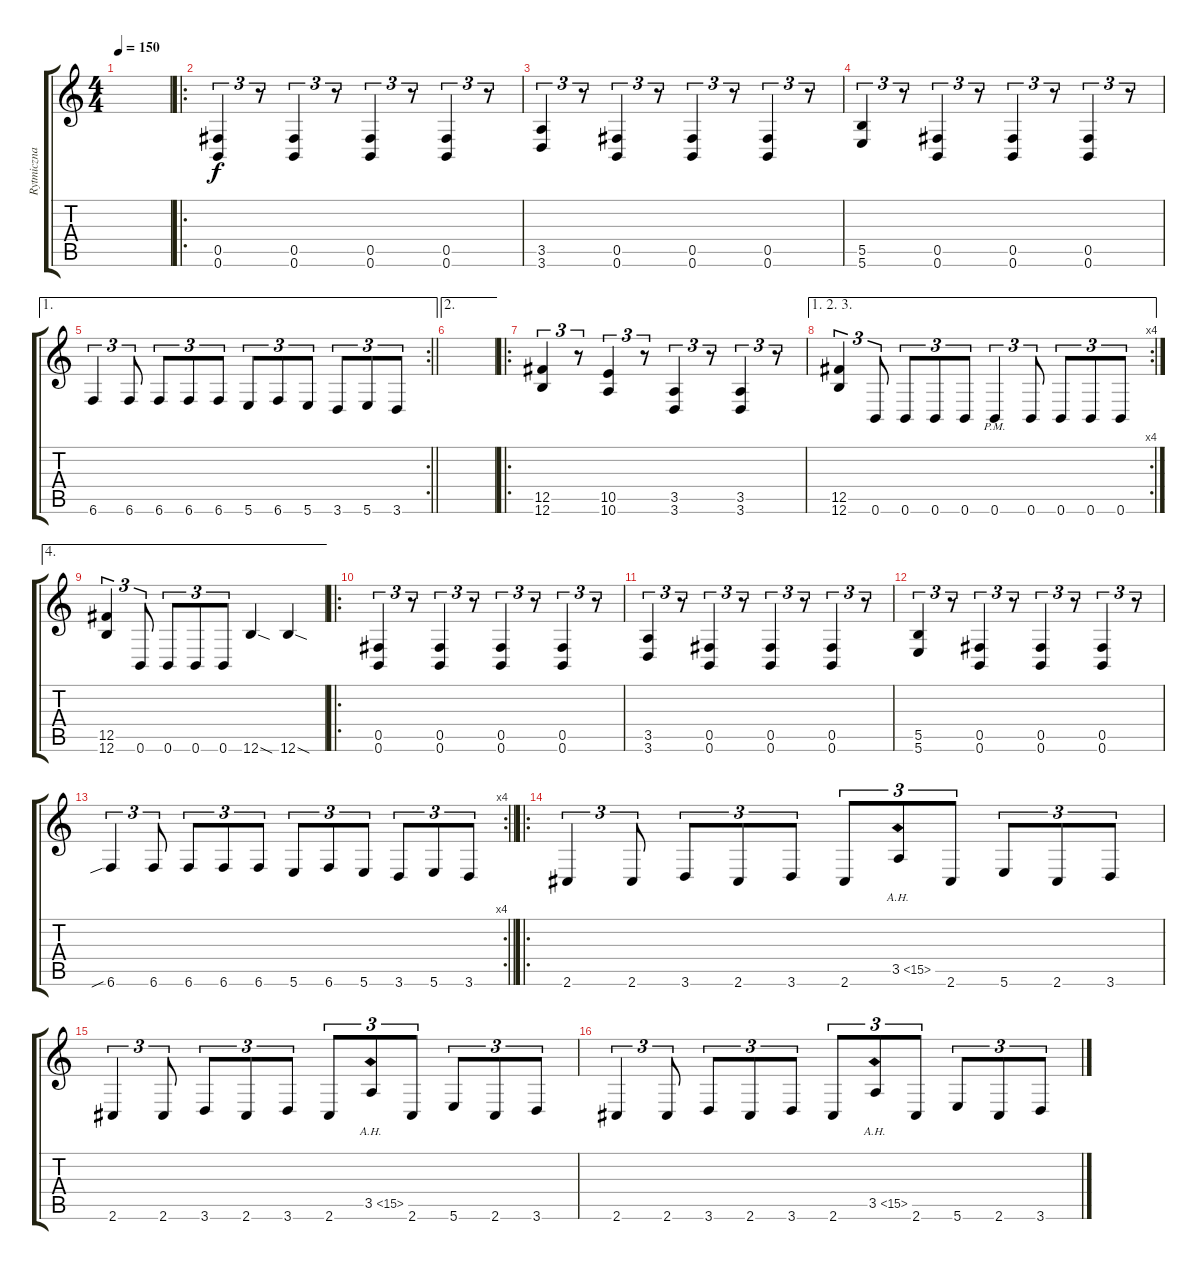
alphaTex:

\track ("Rytmiczna 1" "Rytmiczna ") {instrument distortionguitar}
\staff {score tabs}
\tuning (Db4 Ab3 E3 B2 Gb2 B1) {hide}
\ts (4 4)
\tempo 150
\clef g2
\ks c
|
\ro
(0.5 0.6).4{tu (3 2)} r.8{tu (3 2)} (0.5 0.6).4{tu (3 2)} r.8{tu (3 2)} (0.5 0.6).4{tu (3 2)} r.8{tu (3 2)} (0.5 0.6).4{tu (3 2)} r.8{tu (3 2)} |
(3.5 3.6).4{tu (3 2)} r.8{tu (3 2)} (0.5 0.6).4{tu (3 2)} r.8{tu (3 2)} (0.5 0.6).4{tu (3 2)} r.8{tu (3 2)} (0.5 0.6).4{tu (3 2)} r.8{tu (3 2)} |
(5.5 5.6).4{tu (3 2)} r.8{tu (3 2)} (0.5 0.6).4{tu (3 2)} r.8{tu (3 2)} (0.5 0.6).4{tu (3 2)} r.8{tu (3 2)} (0.5 0.6).4{tu (3 2)} r.8{tu (3 2)} |
\ae 1
\rc 2
\barLineRight lightlight
6.6.4{tu (3 2)} 6.6.8{tu (3 2)} 6.6.8{tu (3 2)} 6.6.8{tu (3 2)} 6.6.8{tu (3 2)} 5.6.8{tu (3 2)} 6.6.8{tu (3 2)} 5.6.8{tu (3 2)} 3.6.8{tu (3 2)} 5.6.8{tu (3 2)} 3.6.8{tu (3 2)} |
\ae 2
|
\ro
(12.5 12.6).4{tu (3 2)} r.8{tu (3 2)} (10.5 10.6).4{tu (3 2)} r.8{tu (3 2)} (3.5 3.6).4{tu (3 2)} r.8{tu (3 2)} (3.5 3.6).4{tu (3 2)} r.8{tu (3 2)} |
\ae (1 2 3)
\rc 4
(12.5 12.6).4{tu (3 2)} 0.6.8{tu (3 2)} 0.6.8{tu (3 2)} 0.6.8{tu (3 2)} 0.6.8{tu (3 2)} 0.6{pm}.4{tu (3 2)} 0.6.8{tu (3 2)} 0.6.8{tu (3 2)} 0.6.8{tu (3 2)} 0.6.8{tu (3 2)} |
\ae 4
(12.5 12.6).4{tu (3 2)} 0.6.8{tu (3 2)} 0.6.8{tu (3 2)} 0.6.8{tu (3 2)} 0.6.8{tu (3 2)} 12.6{sod}.4 12.6{sod}.4 |
\ro
(0.5 0.6).4{tu (3 2)} r.8{tu (3 2)} (0.5 0.6).4{tu (3 2)} r.8{tu (3 2)} (0.5 0.6).4{tu (3 2)} r.8{tu (3 2)} (0.5 0.6).4{tu (3 2)} r.8{tu (3 2)} |
(3.5 3.6).4{tu (3 2)} r.8{tu (3 2)} (0.5 0.6).4{tu (3 2)} r.8{tu (3 2)} (0.5 0.6).4{tu (3 2)} r.8{tu (3 2)} (0.5 0.6).4{tu (3 2)} r.8{tu (3 2)} |
(5.5 5.6).4{tu (3 2)} r.8{tu (3 2)} (0.5 0.6).4{tu (3 2)} r.8{tu (3 2)} (0.5 0.6).4{tu (3 2)} r.8{tu (3 2)} (0.5 0.6).4{tu (3 2)} r.8{tu (3 2)} |
\rc 4
\barLineRight lightlight
6.6{sib}.4{tu (3 2)} 6.6.8{tu (3 2)} 6.6.8{tu (3 2)} 6.6.8{tu (3 2)} 6.6.8{tu (3 2)} 5.6.8{tu (3 2)} 6.6.8{tu (3 2)} 5.6.8{tu (3 2)} 3.6.8{tu (3 2)} 5.6.8{tu (3 2)} 3.6.8{tu (3 2)} |
\ro
2.6.4{tu (3 2)} 2.6.8{tu (3 2)} 3.6.8{tu (3 2)} 2.6.8{tu (3 2)} 3.6.8{tu (3 2)} 2.6.8{tu (3 2)} 3.5{ah 12}.8{tu (3 2)} 2.6.8{tu (3 2)} 5.6.8{tu (3 2)} 2.6.8{tu (3 2)} 3.6.8{tu (3 2)} |
2.6.4{tu (3 2)} 2.6.8{tu (3 2)} 3.6.8{tu (3 2)} 2.6.8{tu (3 2)} 3.6.8{tu (3 2)} 2.6.8{tu (3 2)} 3.5{ah 12}.8{tu (3 2)} 2.6.8{tu (3 2)} 5.6.8{tu (3 2)} 2.6.8{tu (3 2)} 3.6.8{tu (3 2)} |
2.6.4{tu (3 2)} 2.6.8{tu (3 2)} 3.6.8{tu (3 2)} 2.6.8{tu (3 2)} 3.6.8{tu (3 2)} 2.6.8{tu (3 2)} 3.5{ah 12}.8{tu (3 2)} 2.6.8{tu (3 2)} 5.6.8{tu (3 2)} 2.6.8{tu (3 2)} 3.6.8{tu (3 2)}
